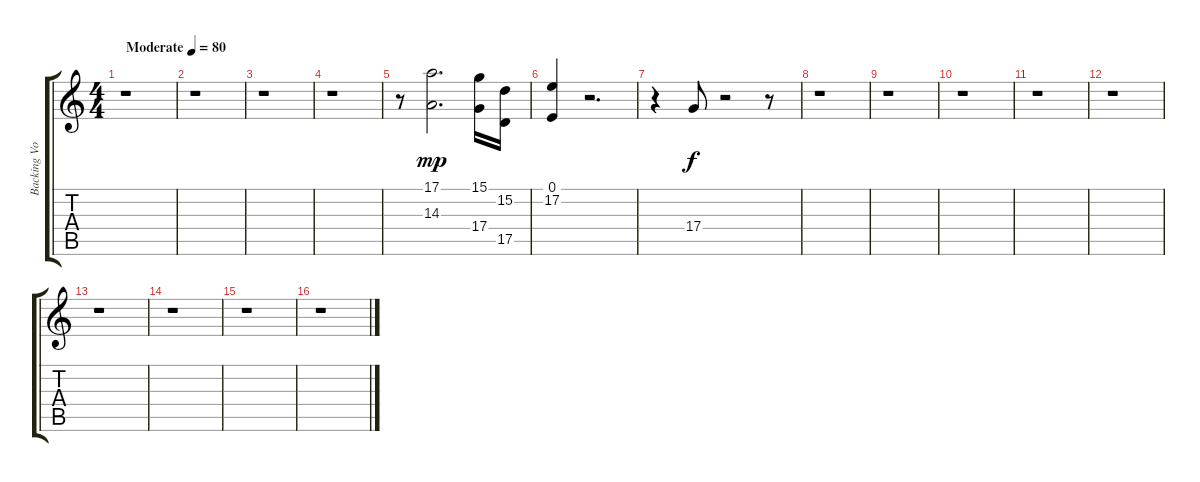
\track ("Backing Vocal" "Backing Vo") {instrument pad8sweep}
\staff {score tabs}
\tuning (E4 B3 G3 D3 A2 E2) {hide}
\ts (4 4)
\tempo (80 "Moderate")
\clef g2
\ks c
r.1{dy mp instrument pad8sweep} |
r.1 |
r.1 |
r.1 |
r.8 (17.1 14.3).2{d} (15.1 17.4).16 (15.2 17.5).16 |
(0.1 17.2).4 r.2{d} |
r.4 17.4.8{dy f} r.2 r.8 |
r.1 |
r.1 |
r.1 |
r.1 |
r.1 |
r.1 |
r.1 |
r.1 |
r.1
